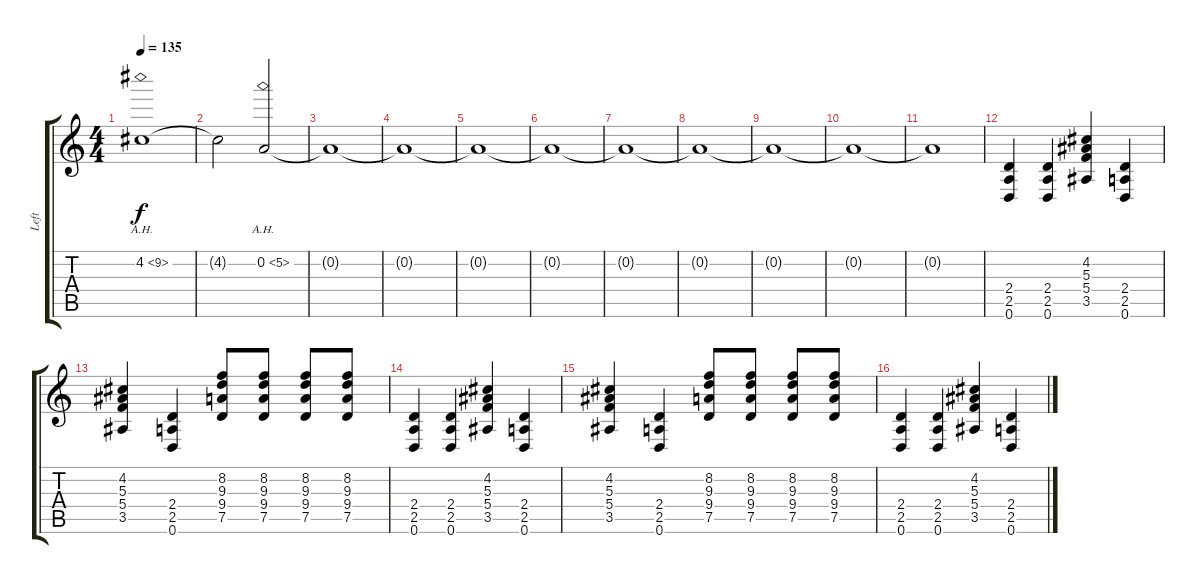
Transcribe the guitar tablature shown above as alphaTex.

\track ("Left" "Left") {instrument distortionguitar}
\staff {score tabs}
\tuning (D4 A3 F3 C3 G2 D2) {hide}
\ts (4 4)
\tempo 135
\clef g2
\ks c
4.2{ah 5}.1{dy f instrument distortionguitar} |
4.2{t}.2 0.2{ah 5}.2 |
0.2{t}.1 |
0.2{t}.1 |
0.2{t}.1 |
0.2{t}.1 |
0.2{t}.1 |
0.2{t}.1 |
0.2{t}.1 |
0.2{t}.1 |
0.2{t}.1 |
(2.4 2.5 0.6).4 (2.4 2.5 0.6).4 (4.2 5.3 5.4 3.5).4 (2.4 2.5 0.6).4 |
(4.2 5.3 5.4 3.5).4 (2.4 2.5 0.6).4 (8.2 9.3 9.4 7.5).8 (8.2 9.3 9.4 7.5).8 (8.2 9.3 9.4 7.5).8 (8.2 9.3 9.4 7.5).8 |
(2.4 2.5 0.6).4 (2.4 2.5 0.6).4 (4.2 5.3 5.4 3.5).4 (2.4 2.5 0.6).4 |
(4.2 5.3 5.4 3.5).4 (2.4 2.5 0.6).4 (8.2 9.3 9.4 7.5).8 (8.2 9.3 9.4 7.5).8 (8.2 9.3 9.4 7.5).8 (8.2 9.3 9.4 7.5).8 |
(2.4 2.5 0.6).4 (2.4 2.5 0.6).4 (4.2 5.3 5.4 3.5).4 (2.4 2.5 0.6).4
